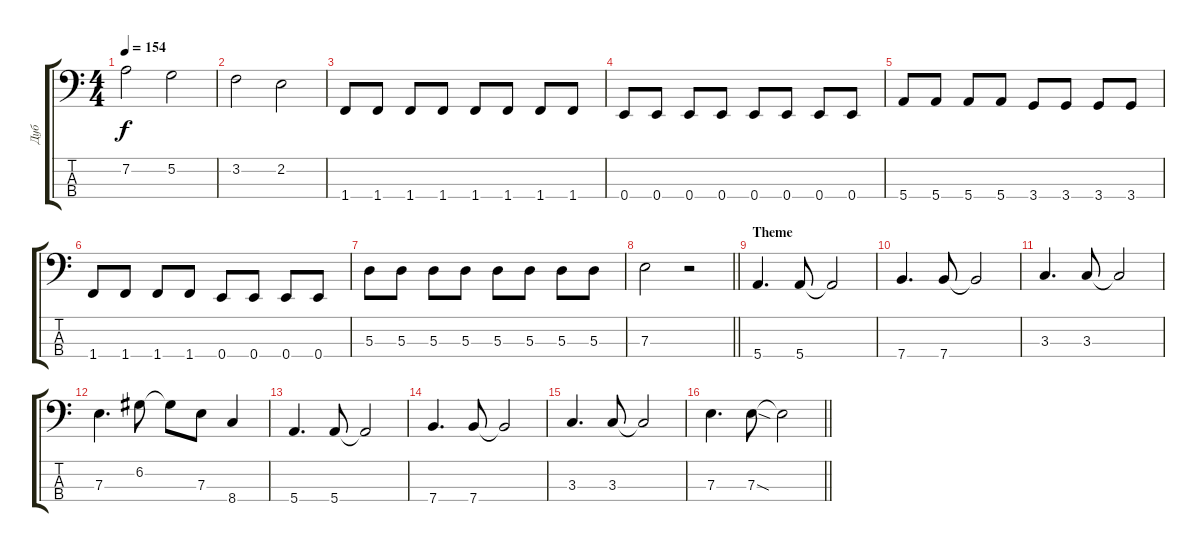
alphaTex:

\track ("Дуб" "Дуб") {instrument electricbassfinger}
\staff {score tabs}
\tuning (G2 D2 A1 E1) {hide}
\ts (4 4)
\tempo 154
\clef f4
\ks c
7.2.2{dy f} 5.2.2 |
3.2.2 2.2.2 |
1.4.8 1.4.8 1.4.8 1.4.8 1.4.8 1.4.8 1.4.8 1.4.8 |
0.4.8 0.4.8 0.4.8 0.4.8 0.4.8 0.4.8 0.4.8 0.4.8 |
5.4.8 5.4.8 5.4.8 5.4.8 3.4.8 3.4.8 3.4.8 3.4.8 |
1.4.8 1.4.8 1.4.8 1.4.8 0.4.8 0.4.8 0.4.8 0.4.8 |
5.3.8 5.3.8 5.3.8 5.3.8 5.3.8 5.3.8 5.3.8 5.3.8 |
\barLineRight lightlight
7.3.2 r.2 |
\section ("" "Theme")
5.4.4{d} 5.4.8 5.4{t}.2 |
7.4.4{d} 7.4.8 7.4{t}.2 |
3.3.4{d} 3.3.8 3.3{t}.2 |
7.3.4{d} 6.2.8 6.2{t}.8 7.3.8 8.4.4 |
5.4.4{d} 5.4.8 5.4{t}.2 |
7.4.4{d} 7.4.8 7.4{t}.2 |
3.3.4{d} 3.3.8 3.3{t}.2 |
\barLineRight lightlight
7.3.4{d} 7.3{sod}.8 7.3{t}.2
